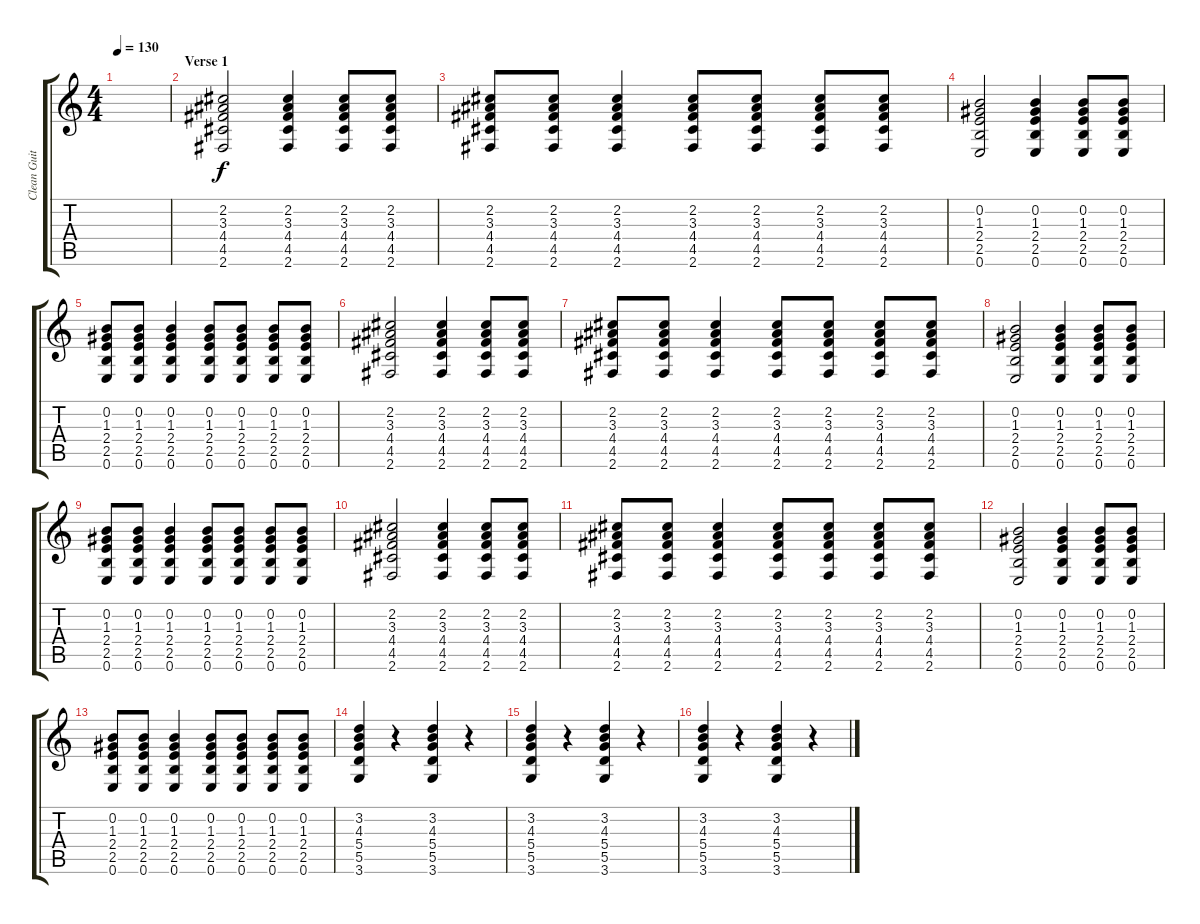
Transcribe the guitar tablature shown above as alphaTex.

\track ("Clean Guitar" "Clean Guit") {instrument electricguitarclean}
\staff {score tabs}
\tuning (E4 B3 G3 D3 A2 E2) {hide}
\ts (4 4)
\tempo 130
\clef g2
\ks c
|
\section ("" "Verse 1")
(2.2 3.3 4.4 4.5 2.6).2 (2.2 3.3 4.4 4.5 2.6).4 (2.2 3.3 4.4 4.5 2.6).8 (2.2 3.3 4.4 4.5 2.6).8 |
(2.2 3.3 4.4 4.5 2.6).8 (2.2 3.3 4.4 4.5 2.6).8 (2.2 3.3 4.4 4.5 2.6).4 (2.2 3.3 4.4 4.5 2.6).8 (2.2 3.3 4.4 4.5 2.6).8 (2.2 3.3 4.4 4.5 2.6).8 (2.2 3.3 4.4 4.5 2.6).8 |
(0.2 1.3 2.4 2.5 0.6).2 (0.2 1.3 2.4 2.5 0.6).4 (0.2 1.3 2.4 2.5 0.6).8 (0.2 1.3 2.4 2.5 0.6).8 |
(0.2 1.3 2.4 2.5 0.6).8 (0.2 1.3 2.4 2.5 0.6).8 (0.2 1.3 2.4 2.5 0.6).4 (0.2 1.3 2.4 2.5 0.6).8 (0.2 1.3 2.4 2.5 0.6).8 (0.2 1.3 2.4 2.5 0.6).8 (0.2 1.3 2.4 2.5 0.6).8 |
(2.2 3.3 4.4 4.5 2.6).2 (2.2 3.3 4.4 4.5 2.6).4 (2.2 3.3 4.4 4.5 2.6).8 (2.2 3.3 4.4 4.5 2.6).8 |
(2.2 3.3 4.4 4.5 2.6).8 (2.2 3.3 4.4 4.5 2.6).8 (2.2 3.3 4.4 4.5 2.6).4 (2.2 3.3 4.4 4.5 2.6).8 (2.2 3.3 4.4 4.5 2.6).8 (2.2 3.3 4.4 4.5 2.6).8 (2.2 3.3 4.4 4.5 2.6).8 |
(0.2 1.3 2.4 2.5 0.6).2 (0.2 1.3 2.4 2.5 0.6).4 (0.2 1.3 2.4 2.5 0.6).8 (0.2 1.3 2.4 2.5 0.6).8 |
(0.2 1.3 2.4 2.5 0.6).8 (0.2 1.3 2.4 2.5 0.6).8 (0.2 1.3 2.4 2.5 0.6).4 (0.2 1.3 2.4 2.5 0.6).8 (0.2 1.3 2.4 2.5 0.6).8 (0.2 1.3 2.4 2.5 0.6).8 (0.2 1.3 2.4 2.5 0.6).8 |
(2.2 3.3 4.4 4.5 2.6).2 (2.2 3.3 4.4 4.5 2.6).4 (2.2 3.3 4.4 4.5 2.6).8 (2.2 3.3 4.4 4.5 2.6).8 |
(2.2 3.3 4.4 4.5 2.6).8 (2.2 3.3 4.4 4.5 2.6).8 (2.2 3.3 4.4 4.5 2.6).4 (2.2 3.3 4.4 4.5 2.6).8 (2.2 3.3 4.4 4.5 2.6).8 (2.2 3.3 4.4 4.5 2.6).8 (2.2 3.3 4.4 4.5 2.6).8 |
(0.2 1.3 2.4 2.5 0.6).2 (0.2 1.3 2.4 2.5 0.6).4 (0.2 1.3 2.4 2.5 0.6).8 (0.2 1.3 2.4 2.5 0.6).8 |
(0.2 1.3 2.4 2.5 0.6).8 (0.2 1.3 2.4 2.5 0.6).8 (0.2 1.3 2.4 2.5 0.6).4 (0.2 1.3 2.4 2.5 0.6).8 (0.2 1.3 2.4 2.5 0.6).8 (0.2 1.3 2.4 2.5 0.6).8 (0.2 1.3 2.4 2.5 0.6).8 |
(3.2 4.3 5.4 5.5 3.6).4 r.4 (3.2 4.3 5.4 5.5 3.6).4 r.4 |
(3.2 4.3 5.4 5.5 3.6).4 r.4 (3.2 4.3 5.4 5.5 3.6).4 r.4 |
(3.2 4.3 5.4 5.5 3.6).4 r.4 (3.2 4.3 5.4 5.5 3.6).4 r.4
